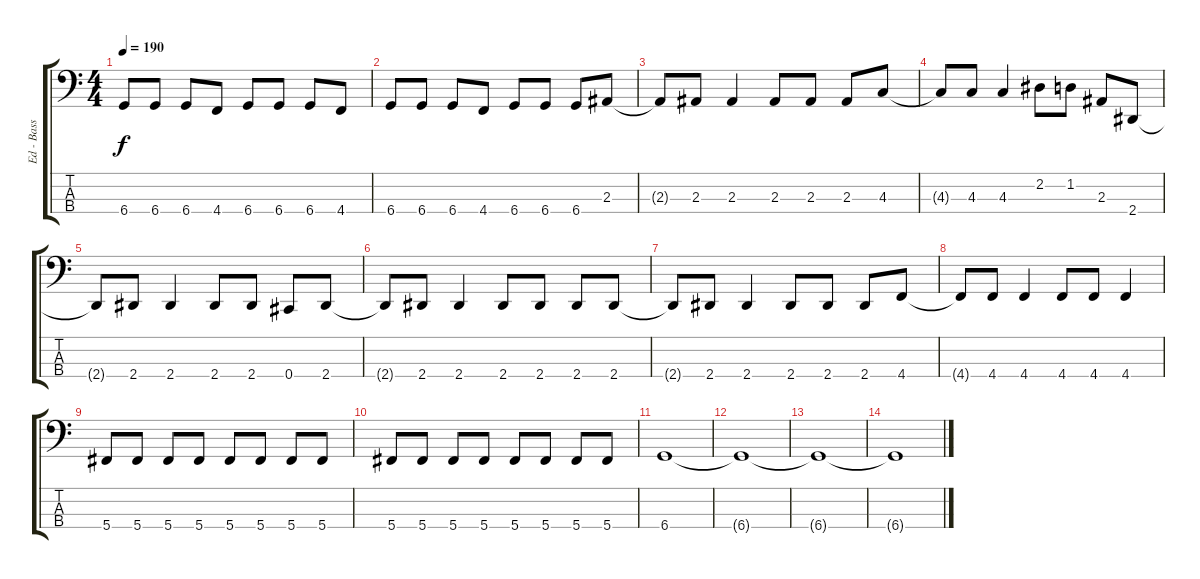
\track ("Ed - Bass" "Ed - Bass") {instrument electricbasspick}
\staff {score tabs}
\tuning (Gb2 Db2 Ab1 Db1) {hide}
\ts (4 4)
\tempo 190
\clef f4
\ks c
6.4{t}.8{dy f} 6.4.8 6.4.8 4.4.8 6.4.8 6.4.8 6.4.8 4.4.8 |
6.4.8 6.4.8 6.4.8 4.4.8 6.4.8 6.4.8 6.4.8 2.3.8 |
2.3{t}.8 2.3.8 2.3.4 2.3.8 2.3.8 2.3.8 4.3.8 |
4.3{t}.8 4.3.8 4.3.4 2.2.8 1.2.8 2.3.8 2.4.8 |
2.4{t}.8 2.4.8 2.4.4 2.4.8 2.4.8 0.4.8 2.4.8 |
2.4{t}.8 2.4.8 2.4.4 2.4.8 2.4.8 2.4.8 2.4.8 |
2.4{t}.8 2.4.8 2.4.4 2.4.8 2.4.8 2.4.8 4.4.8 |
4.4{t}.8 4.4.8 4.4.4 4.4.8 4.4.8 4.4.4 |
5.4.8 5.4.8 5.4.8 5.4.8 5.4.8 5.4.8 5.4.8 5.4.8 |
5.4.8 5.4.8 5.4.8 5.4.8 5.4.8 5.4.8 5.4.8 5.4.8 |
6.4.1 |
6.4{t}.1 |
6.4{t}.1 |
6.4{t}.1
